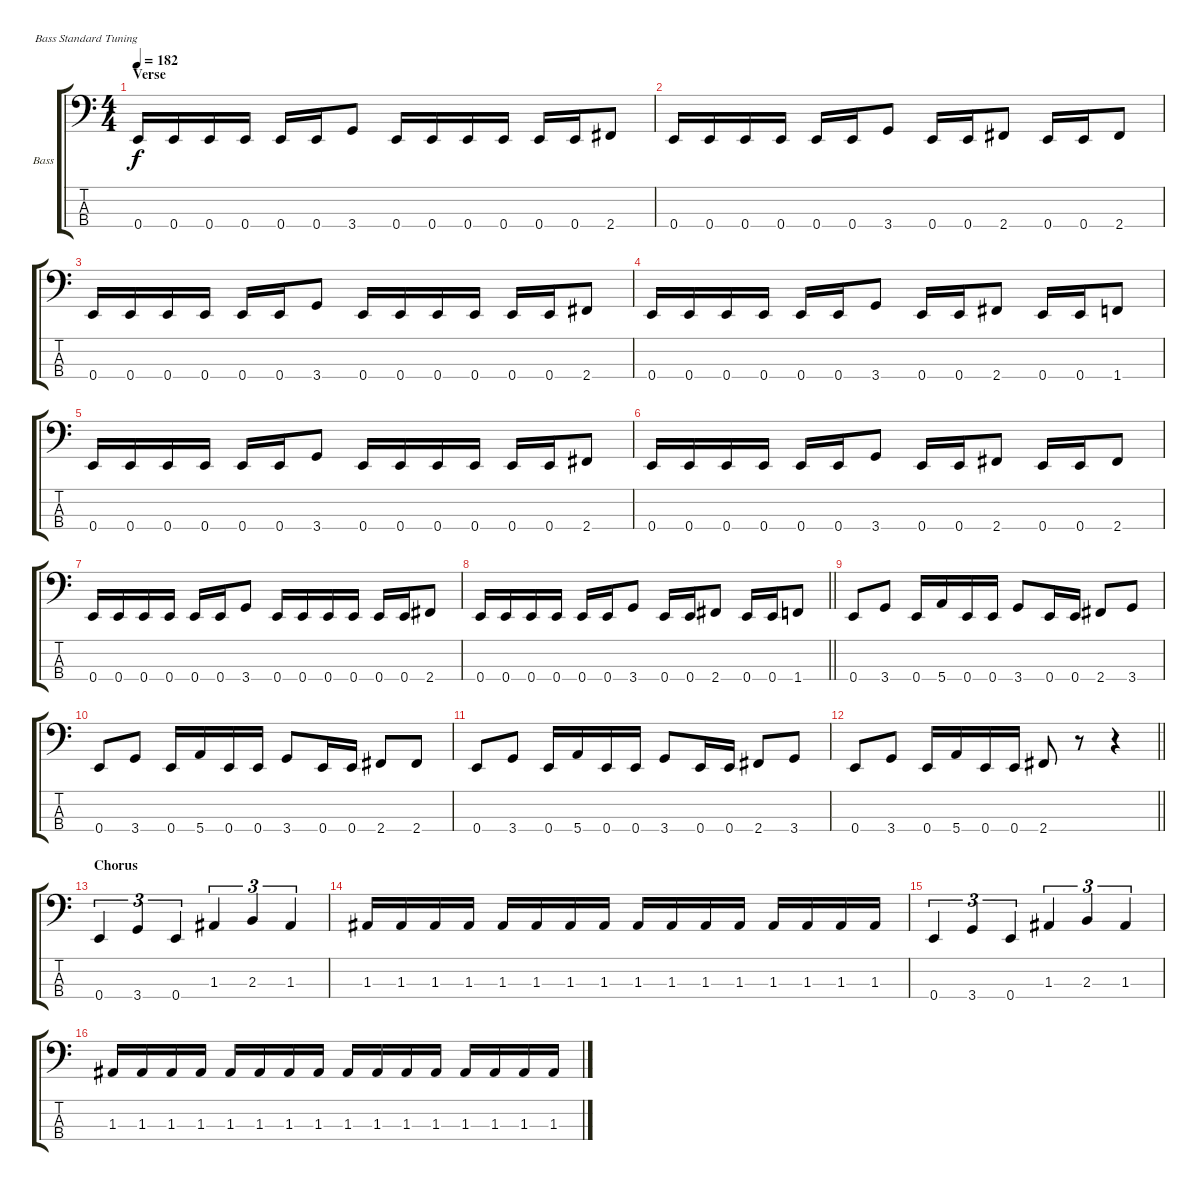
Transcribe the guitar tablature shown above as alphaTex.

\bracketExtendMode groupsimilarinstruments
\firstSystemTrackNameOrientation horizontal
\otherSystemsTrackNameOrientation horizontal
\track ("Bass" "Bass") {instrument electricbassfinger}
\staff {score tabs}
\tuning (G2 D2 A1 E1)
\ts (4 4)
\section ("" "Verse")
\tempo 182
\clef f4
\ks c
0.4.16{dy f} 0.4.16 0.4.16 0.4.16 0.4.16 0.4.16 3.4.8 0.4.16 0.4.16 0.4.16 0.4.16 0.4.16 0.4.16 2.4.8 |
0.4.16 0.4.16 0.4.16 0.4.16 0.4.16 0.4.16 3.4.8 0.4.16 0.4.16 2.4.8 0.4.16 0.4.16 2.4.8 |
0.4.16 0.4.16 0.4.16 0.4.16 0.4.16 0.4.16 3.4.8 0.4.16 0.4.16 0.4.16 0.4.16 0.4.16 0.4.16 2.4.8 |
0.4.16 0.4.16 0.4.16 0.4.16 0.4.16 0.4.16 3.4.8 0.4.16 0.4.16 2.4.8 0.4.16 0.4.16 1.4.8 |
0.4.16 0.4.16 0.4.16 0.4.16 0.4.16 0.4.16 3.4.8 0.4.16 0.4.16 0.4.16 0.4.16 0.4.16 0.4.16 2.4.8 |
0.4.16 0.4.16 0.4.16 0.4.16 0.4.16 0.4.16 3.4.8 0.4.16 0.4.16 2.4.8 0.4.16 0.4.16 2.4.8 |
0.4.16 0.4.16 0.4.16 0.4.16 0.4.16 0.4.16 3.4.8 0.4.16 0.4.16 0.4.16 0.4.16 0.4.16 0.4.16 2.4.8 |
\barLineRight lightlight
0.4.16 0.4.16 0.4.16 0.4.16 0.4.16 0.4.16 3.4.8 0.4.16 0.4.16 2.4.8 0.4.16 0.4.16 1.4.8 |
0.4.8 3.4.8 0.4.16 5.4.16 0.4.16 0.4.16 3.4.8 0.4.16 0.4.16 2.4.8 3.4.8 |
0.4.8 3.4.8 0.4.16 5.4.16 0.4.16 0.4.16 3.4.8 0.4.16 0.4.16 2.4.8 2.4.8 |
0.4.8 3.4.8 0.4.16 5.4.16 0.4.16 0.4.16 3.4.8 0.4.16 0.4.16 2.4.8 3.4.8 |
\barLineRight lightlight
0.4.8 3.4.8 0.4.16 5.4.16 0.4.16 0.4.16 2.4.8 r.8 r.4 |
\section ("" "Chorus")
0.4.4{tu (3 2)} 3.4.4{tu (3 2)} 0.4.4{tu (3 2)} 1.3.4{tu (3 2)} 2.3.4{tu (3 2)} 1.3.4{tu (3 2)} |
1.3.16 1.3.16 1.3.16 1.3.16 1.3.16 1.3.16 1.3.16 1.3.16 1.3.16 1.3.16 1.3.16 1.3.16 1.3.16 1.3.16 1.3.16 1.3.16 |
0.4.4{tu (3 2)} 3.4.4{tu (3 2)} 0.4.4{tu (3 2)} 1.3.4{tu (3 2)} 2.3.4{tu (3 2)} 1.3.4{tu (3 2)} |
1.3.16 1.3.16 1.3.16 1.3.16 1.3.16 1.3.16 1.3.16 1.3.16 1.3.16 1.3.16 1.3.16 1.3.16 1.3.16 1.3.16 1.3.16 1.3.16
